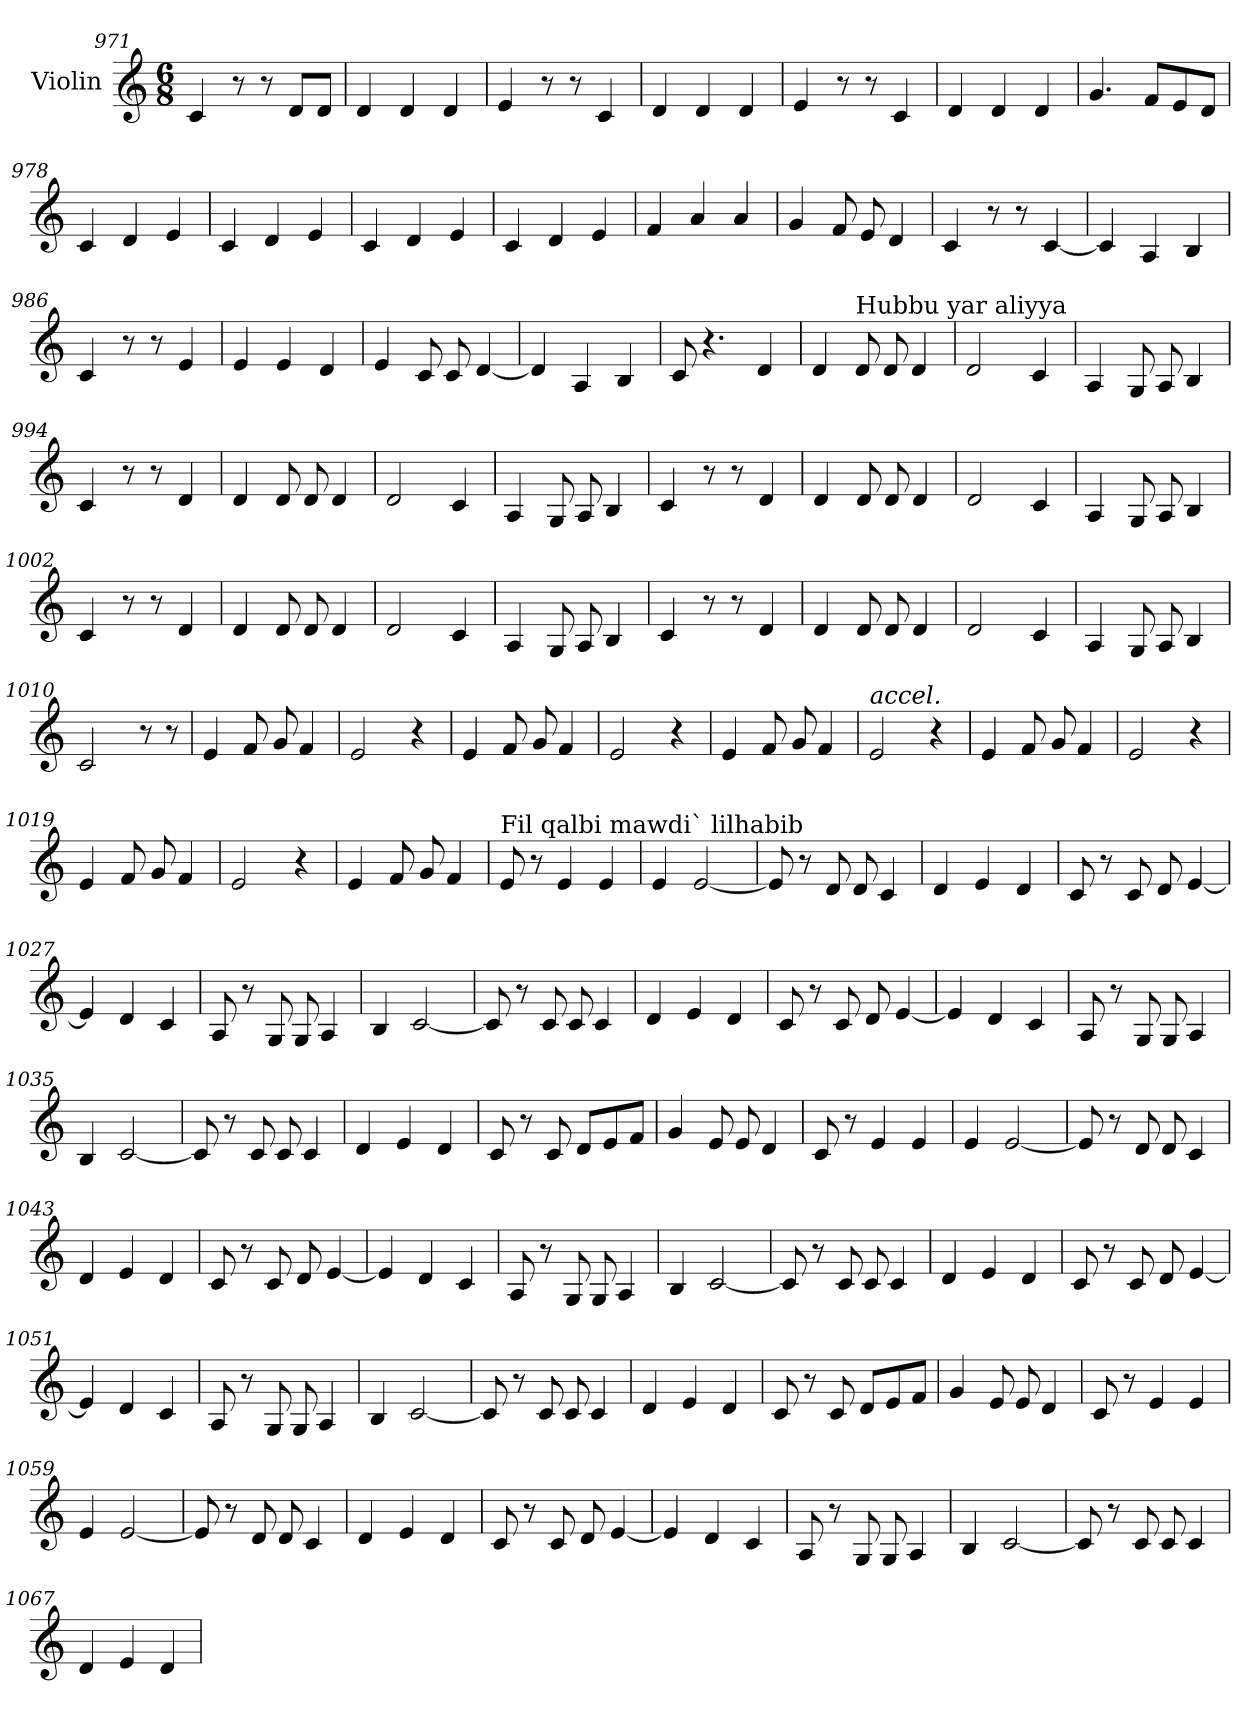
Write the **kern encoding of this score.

**kern
*part1
*staff1
*I"Violin
*clefG2
*k[]
*M6/8
=971
4c/
8r
8r
8d/L
8d/J
=972
4d/
4d/
4d/
=973
4e/
8r
8r
4c/
!!LO:LB:g=z
=974
4d/
4d/
4d/
=975
4e/
8r
8r
4c/
=976
4d/
4d/
4d/
=977
4.g/
8f/L
8e/
8d/J
=978
4c/
4d/
4e/
=979
4c/
4d/
4e/
=980
4c/
4d/
4e/
!!LO:LB:g=z
=981
4c/
4d/
4e/
=982
4f/
4a/
4a/
=983
4g/
8f/
8e/
4d/
=984
4c/
8r
8r
[4c/
=985
4c/]
4A/
4B/
=986
4c/
8r
8r
4e/
=987
4e/
4e/
4d/
!!LO:LB:g=z
=988
4e/
8c/
8c/
[4d/
=989
4d/]
4A/
4B/
=990
8c/
4.r
4d/
=991
4d/
!LO:TX:a:t=Hubbu yar aliyya
8d/
8d/
4d/
=992
2d/
4c/
=993
4A/
8G/
8A/
4B/
=994
4c/
8r
8r
4d/
!!LO:LB:g=z
=995
4d/
8d/
8d/
4d/
=996
2d/
4c/
=997
4A/
8G/
8A/
4B/
=998
4c/
8r
8r
4d/
=999
4d/
8d/
8d/
4d/
=1000
2d/
4c/
=1001
4A/
8G/
8A/
4B/
!!LO:LB:g=z
=1002
4c/
8r
8r
4d/
=1003
4d/
8d/
8d/
4d/
=1004
2d/
4c/
=1005
4A/
8G/
8A/
4B/
=1006
4c/
8r
8r
4d/
=1007
4d/
8d/
8d/
4d/
=1008
2d/
4c/
!!LO:LB:g=z
=1009
4A/
8G/
8A/
4B/
=1010
2c/
8r
8r
=1011
4e/
8f/
8g/
4f/
=1012
2e/
4r
=1013
4e/
8f/
8g/
4f/
=1014
2e/
4r
=1015
4e/
8f/
8g/
4f/
!!LO:PB:g=z
=1016
!LO:TX:a:i:t=accel.
2e/
4r
=1017
4e/
8f/
8g/
4f/
=1018
2e/
4r
=1019
4e/
8f/
8g/
4f/
=1020
2e/
4r
=1021
4e/
8f/
8g/
4f/
=1022
*MM170
!LO:TX:a:t=Fil qalbi mawdi` lilhabib
8e/
8r
4e/
4e/
!!LO:LB:g=z
=1023
4e/
[2e/
=1024
8e/]
8r
8d/
8d/
4c/
=1025
4d/
4e/
4d/
=1026
8c/
8r
8c/
8d/
[4e/
=1027
4e/]
4d/
4c/
=1028
8A/
8r
8G/
8G/
4A/
=1029
4B/
[2c/
!!LO:LB:g=z
=1030
8c/]
8r
8c/
8c/
4c/
=1031
4d/
4e/
4d/
=1032
8c/
8r
8c/
8d/
[4e/
=1033
4e/]
4d/
4c/
=1034
8A/
8r
8G/
8G/
4A/
=1035
4B/
[2c/
!!LO:LB:g=z
=1036
8c/]
8r
8c/
8c/
4c/
=1037
4d/
4e/
4d/
=1038
8c/
8r
8c/
8d/L
8e/
8f/J
=1039
4g/
8e/
8e/
4d/
=1040
8c/
8r
4e/
4e/
=1041
4e/
[2e/
!!LO:LB:g=z
=1042
8e/]
8r
8d/
8d/
4c/
=1043
4d/
4e/
4d/
=1044
8c/
8r
8c/
8d/
[4e/
=1045
4e/]
4d/
4c/
=1046
8A/
8r
8G/
8G/
4A/
=1047
4B/
[2c/
!!LO:LB:g=z
=1048
8c/]
8r
8c/
8c/
4c/
=1049
4d/
4e/
4d/
=1050
8c/
8r
8c/
8d/
[4e/
=1051
4e/]
4d/
4c/
=1052
8A/
8r
8G/
8G/
4A/
=1053
4B/
[2c/
!!LO:LB:g=z
=1054
8c/]
8r
8c/
8c/
4c/
=1055
4d/
4e/
4d/
=1056
8c/
8r
8c/
8d/L
8e/
8f/J
=1057
4g/
8e/
8e/
4d/
=1058
8c/
8r
4e/
4e/
=1059
4e/
[2e/
!!LO:LB:g=z
=1060
8e/]
8r
8d/
8d/
4c/
=1061
4d/
4e/
4d/
=1062
8c/
8r
8c/
8d/
[4e/
=1063
4e/]
4d/
4c/
=1064
8A/
8r
8G/
8G/
4A/
=1065
4B/
[2c/
!!LO:PB:g=z
=1066
8c/]
8r
8c/
8c/
4c/
=1067
4d/
4e/
4d/
=
*-
